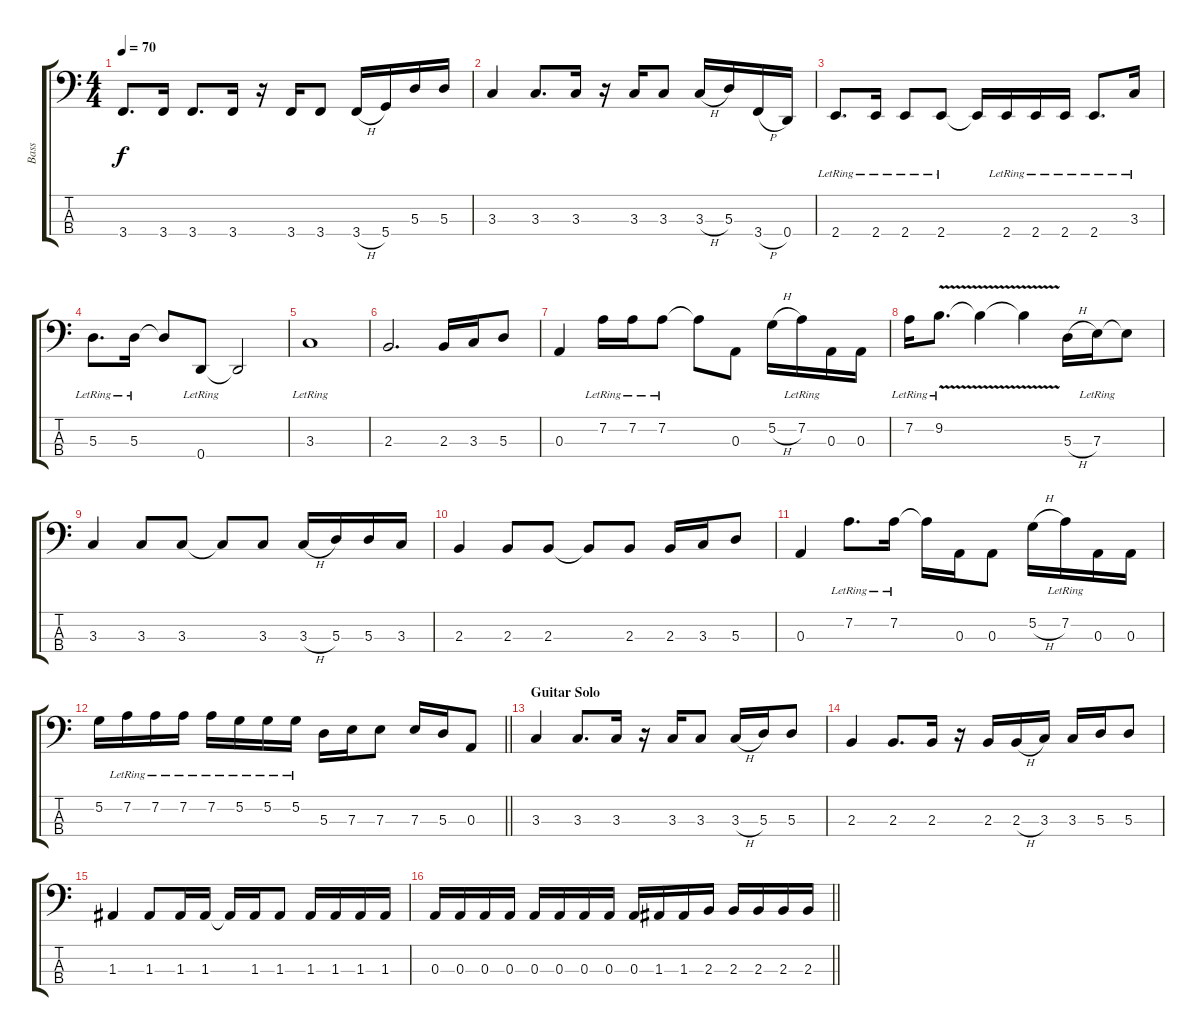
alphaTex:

\track ("Bass" "Bass") {instrument electricbasspick}
\staff {score tabs}
\tuning (G2 D2 A1 D1) {hide}
\ts (4 4)
\tempo 70
\clef f4
\ks c
3.4.8{d dy f} 3.4.16 3.4.8{d} 3.4.16 r.16 3.4.16 3.4.8 3.4{h}.16 5.4.16 5.3.16 5.3.16 |
3.3.4 3.3.8{d} 3.3.16 r.16 3.3.16 3.3.8 3.3{h}.16 5.3.16 3.4{h}.16 0.4.16 |
2.4{lr}.8{d} 2.4{lr}.16 2.4{lr}.8 2.4{lr}.8 2.4{t}.16 2.4{lr}.16 2.4{lr}.16 2.4{lr}.16 2.4{lr}.8{d} 3.3{lr}.16 |
5.3{lr}.8{d} 5.3{lr}.16 5.3{t}.8 0.4{lr}.8 0.4{t}.2 |
3.3{lr}.1 |
2.3.2{d} 2.3.16 3.3.16 5.3.8 |
0.3.4 7.2{lr}.16 7.2{lr}.16 7.2{lr}.8 7.2{t}.8 0.3.8 5.2{h}.16 7.2{lr}.16 0.3.16 0.3.16 |
7.2{lr}.16 9.2{v lr}.8{d} 9.2{v t}.4 9.2{v t}.4 5.3{h}.16 7.3{lr}.16 7.3{t}.8 |
3.3.4 3.3.8 3.3.8 3.3{t}.8 3.3.8 3.3{h}.16 5.3.16 5.3.16 3.3.16 |
2.3.4 2.3.8 2.3.8 2.3{t}.8 2.3.8 2.3.16 3.3.16 5.3.8 |
0.3.4 7.2{lr}.8{d} 7.2{lr}.16 7.2{t}.16 0.3.16 0.3.8 5.2{h}.16 7.2{lr}.16 0.3.16 0.3.16 |
\barLineRight lightlight
5.2.16 7.2{lr}.16 7.2{lr}.16 7.2{lr}.16 7.2{lr}.16 5.2{lr}.16 5.2{lr}.16 5.2{lr}.16 5.3.16 7.3.16 7.3.8 7.3.16 5.3.16 0.3.8 |
\section ("" "Guitar Solo")
3.3.4 3.3.8{d} 3.3.16 r.16 3.3.16 3.3.8 3.3{h}.16 5.3.16 5.3.8 |
2.3.4 2.3.8{d} 2.3.16 r.16 2.3.16 2.3{h}.16 3.3.16 3.3.16 5.3.16 5.3.8 |
1.3.4 1.3.8 1.3.16 1.3.16 1.3{t}.16 1.3.16 1.3.8 1.3.16 1.3.16 1.3.16 1.3.16 |
\barLineRight lightlight
0.3.16 0.3.16 0.3.16 0.3.16 0.3.16 0.3.16 0.3.16 0.3.16 0.3.16 1.3.16 1.3.16 2.3.16 2.3.16 2.3.16 2.3.16 2.3.16
